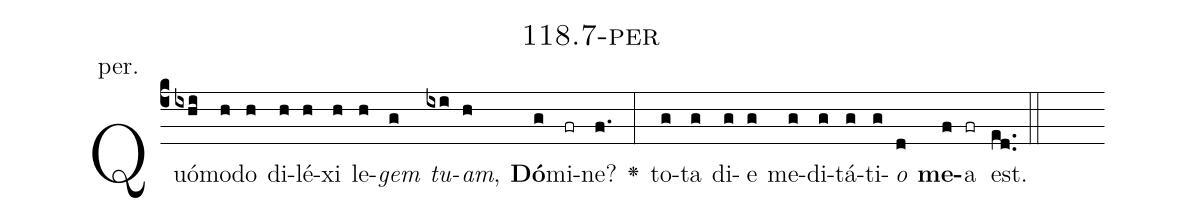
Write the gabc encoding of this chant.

name: 118.7-per;
annotation: per.;
%%
(c4)Quó(ixhi)mo(h)do(h) di(h)lé(h)xi(h) le(h)<i>gem</i>(g) <i>tu</i>(ixi)<i>am</i>,(h) <b>Dó</b>(g)mi(fr)ne?(f.) <v>\greheightstar</v>(:) to(g)ta(g) di(g)e(g) me(g)di(g)tá(g)ti(g)<i>o</i>(d) <b>me</b>(f)a(fr) est.(ed..) (::)


%E(g) u(g) o(g) u(d) a(f) e.(ed..) (::)
